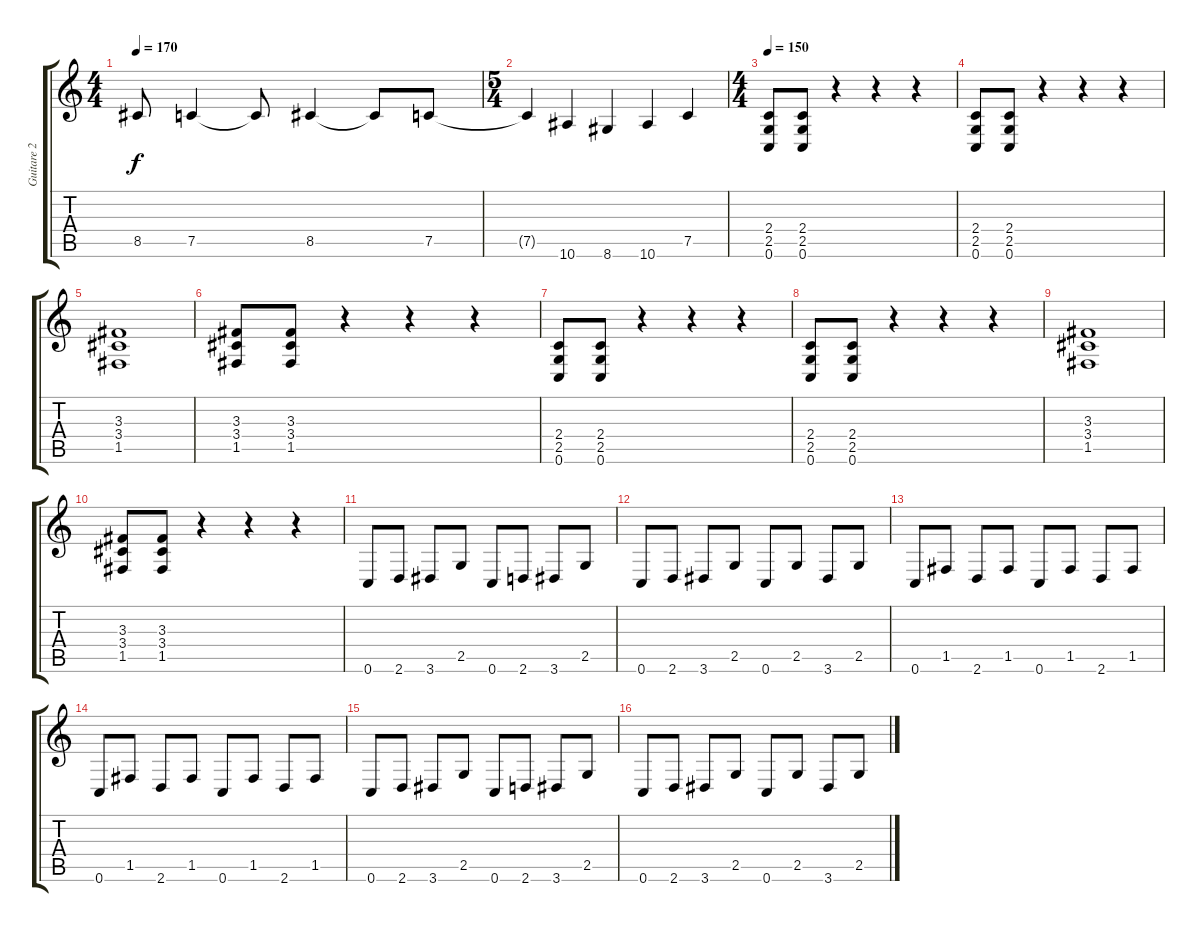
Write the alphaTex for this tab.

\track ("Guitare 2" "Guitare 2") {instrument distortionguitar}
\staff {score tabs}
\tuning (C4 G3 Eb3 Bb2 F2 C2) {hide}
\ts (4 4)
\tempo 170
\clef g2
\ks c
8.5{t}.8{dy f} 7.5.4 7.5{t}.8 8.5.4 8.5{t}.8 7.5.8 |
\ts (5 4)
7.5{t}.4 10.6.4 8.6.4 10.6.4 7.5.4 |
\ts (4 4)
\tempo 150
(2.4 2.5 0.6).8 (2.4 2.5 0.6).8 r.4 r.4 r.4 |
(2.4 2.5 0.6).8 (2.4 2.5 0.6).8 r.4 r.4 r.4 |
(3.3 3.4 1.5).1 |
(3.3 3.4 1.5).8 (3.3 3.4 1.5).8 r.4 r.4 r.4 |
(2.4 2.5 0.6).8 (2.4 2.5 0.6).8 r.4 r.4 r.4 |
(2.4 2.5 0.6).8 (2.4 2.5 0.6).8 r.4 r.4 r.4 |
(3.3 3.4 1.5).1 |
(3.3 3.4 1.5).8 (3.3 3.4 1.5).8 r.4 r.4 r.4 |
0.6.8 2.6.8 3.6.8 2.5.8 0.6.8 2.6.8 3.6.8 2.5.8 |
0.6.8 2.6.8 3.6.8 2.5.8 0.6.8 2.5.8 3.6.8 2.5.8 |
0.6.8 1.5.8 2.6.8 1.5.8 0.6.8 1.5.8 2.6.8 1.5.8 |
0.6.8 1.5.8 2.6.8 1.5.8 0.6.8 1.5.8 2.6.8 1.5.8 |
0.6.8 2.6.8 3.6.8 2.5.8 0.6.8 2.6.8 3.6.8 2.5.8 |
0.6.8 2.6.8 3.6.8 2.5.8 0.6.8 2.5.8 3.6.8 2.5.8
